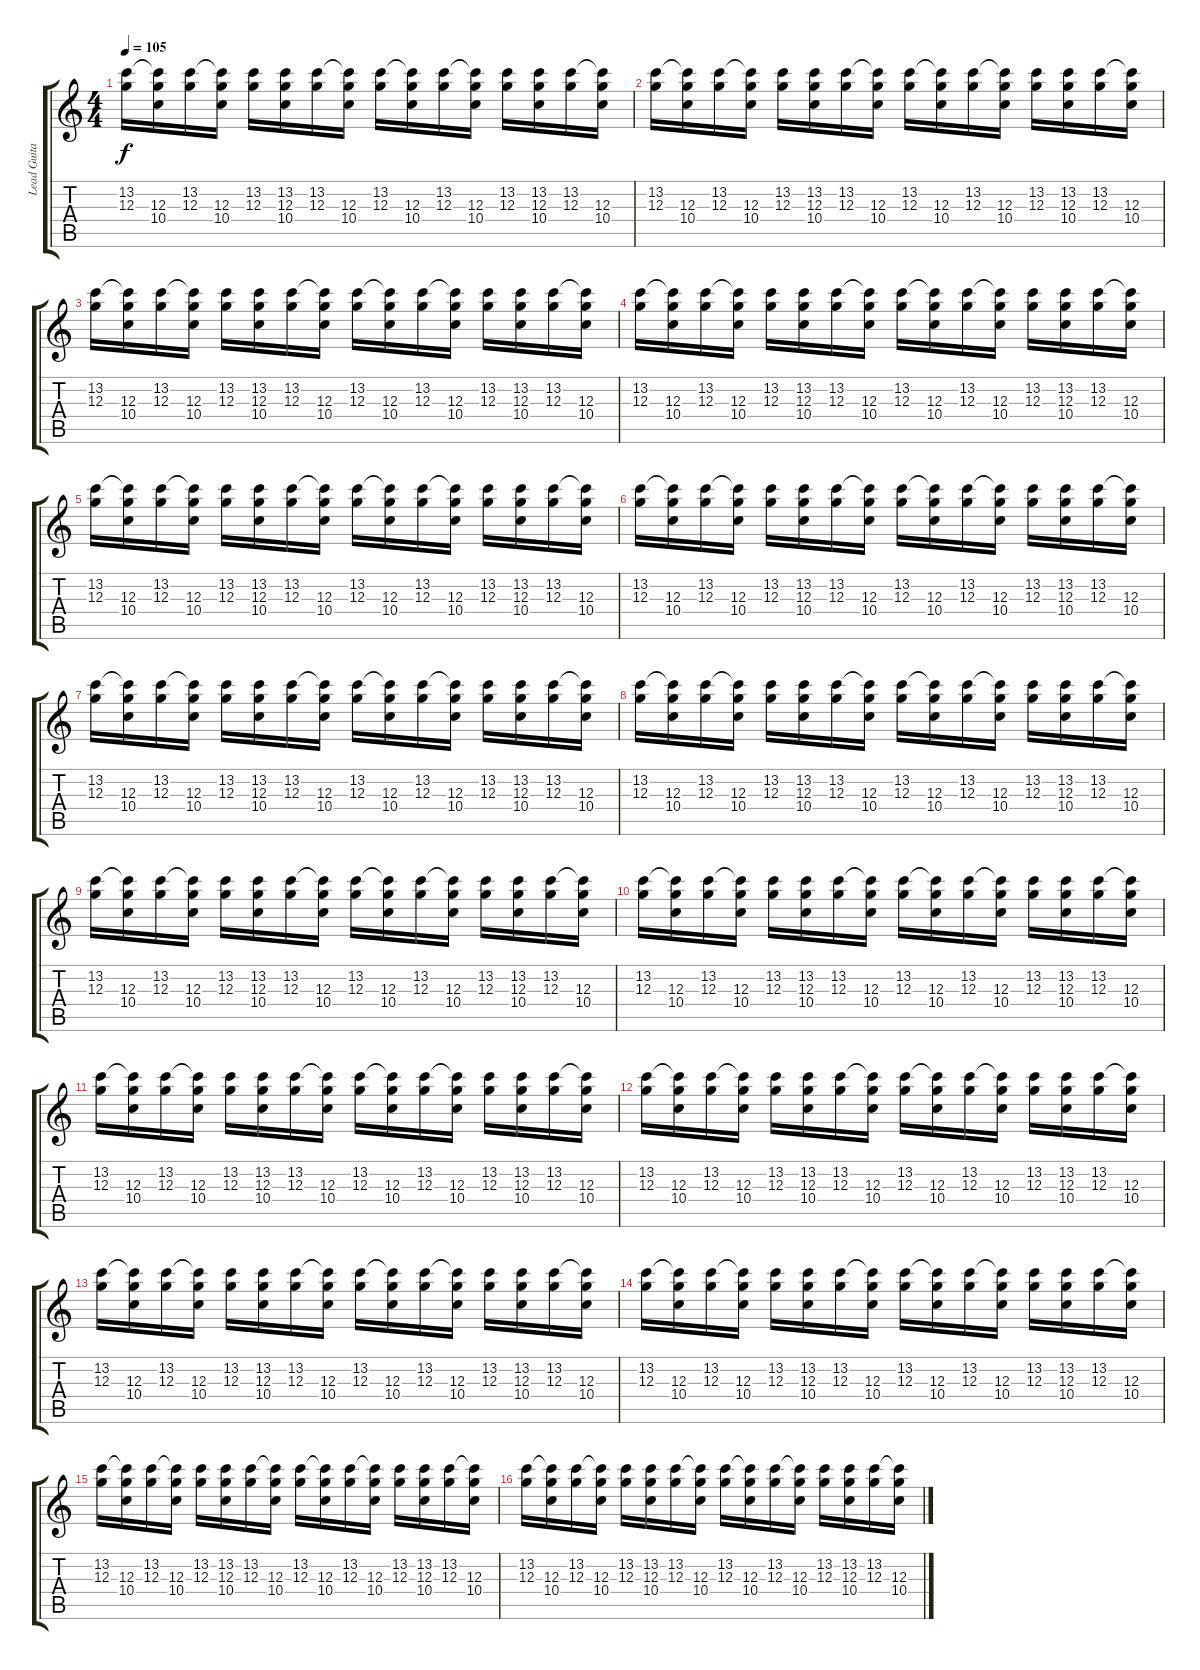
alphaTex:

\track ("Lead Guitar" "Lead Guita") {instrument overdrivenguitar}
\staff {score tabs}
\tuning (E4 B3 G3 D3 A2 E2) {hide}
\ts (4 4)
\tempo 105
\clef g2
\ks c
(13.2 12.3).16{dy f} (13.2{t} 12.3 10.4).16 (13.2 12.3).16 (13.2{t} 12.3 10.4).16 (13.2 12.3).16 (13.2 12.3 10.4).16 (13.2 12.3).16 (13.2{t} 12.3 10.4).16 (13.2 12.3).16 (13.2{t} 12.3 10.4).16 (13.2 12.3).16 (13.2{t} 12.3 10.4).16 (13.2 12.3).16 (13.2 12.3 10.4).16 (13.2 12.3).16 (13.2{t} 12.3 10.4).16 |
(13.2 12.3).16 (13.2{t} 12.3 10.4).16 (13.2 12.3).16 (13.2{t} 12.3 10.4).16 (13.2 12.3).16 (13.2 12.3 10.4).16 (13.2 12.3).16 (13.2{t} 12.3 10.4).16 (13.2 12.3).16 (13.2{t} 12.3 10.4).16 (13.2 12.3).16 (13.2{t} 12.3 10.4).16 (13.2 12.3).16 (13.2 12.3 10.4).16 (13.2 12.3).16 (13.2{t} 12.3 10.4).16 |
(13.2 12.3).16 (13.2{t} 12.3 10.4).16 (13.2 12.3).16 (13.2{t} 12.3 10.4).16 (13.2 12.3).16 (13.2 12.3 10.4).16 (13.2 12.3).16 (13.2{t} 12.3 10.4).16 (13.2 12.3).16 (13.2{t} 12.3 10.4).16 (13.2 12.3).16 (13.2{t} 12.3 10.4).16 (13.2 12.3).16 (13.2 12.3 10.4).16 (13.2 12.3).16 (13.2{t} 12.3 10.4).16 |
(13.2 12.3).16 (13.2{t} 12.3 10.4).16 (13.2 12.3).16 (13.2{t} 12.3 10.4).16 (13.2 12.3).16 (13.2 12.3 10.4).16 (13.2 12.3).16 (13.2{t} 12.3 10.4).16 (13.2 12.3).16 (13.2{t} 12.3 10.4).16 (13.2 12.3).16 (13.2{t} 12.3 10.4).16 (13.2 12.3).16 (13.2 12.3 10.4).16 (13.2 12.3).16 (13.2{t} 12.3 10.4).16 |
(13.2 12.3).16 (13.2{t} 12.3 10.4).16 (13.2 12.3).16 (13.2{t} 12.3 10.4).16 (13.2 12.3).16 (13.2 12.3 10.4).16 (13.2 12.3).16 (13.2{t} 12.3 10.4).16 (13.2 12.3).16 (13.2{t} 12.3 10.4).16 (13.2 12.3).16 (13.2{t} 12.3 10.4).16 (13.2 12.3).16 (13.2 12.3 10.4).16 (13.2 12.3).16 (13.2{t} 12.3 10.4).16 |
(13.2 12.3).16 (13.2{t} 12.3 10.4).16 (13.2 12.3).16 (13.2{t} 12.3 10.4).16 (13.2 12.3).16 (13.2 12.3 10.4).16 (13.2 12.3).16 (13.2{t} 12.3 10.4).16 (13.2 12.3).16 (13.2{t} 12.3 10.4).16 (13.2 12.3).16 (13.2{t} 12.3 10.4).16 (13.2 12.3).16 (13.2 12.3 10.4).16 (13.2 12.3).16 (13.2{t} 12.3 10.4).16 |
(13.2 12.3).16 (13.2{t} 12.3 10.4).16 (13.2 12.3).16 (13.2{t} 12.3 10.4).16 (13.2 12.3).16 (13.2 12.3 10.4).16 (13.2 12.3).16 (13.2{t} 12.3 10.4).16 (13.2 12.3).16 (13.2{t} 12.3 10.4).16 (13.2 12.3).16 (13.2{t} 12.3 10.4).16 (13.2 12.3).16 (13.2 12.3 10.4).16 (13.2 12.3).16 (13.2{t} 12.3 10.4).16 |
(13.2 12.3).16 (13.2{t} 12.3 10.4).16 (13.2 12.3).16 (13.2{t} 12.3 10.4).16 (13.2 12.3).16 (13.2 12.3 10.4).16 (13.2 12.3).16 (13.2{t} 12.3 10.4).16 (13.2 12.3).16 (13.2{t} 12.3 10.4).16 (13.2 12.3).16 (13.2{t} 12.3 10.4).16 (13.2 12.3).16 (13.2 12.3 10.4).16 (13.2 12.3).16 (13.2{t} 12.3 10.4).16 |
(13.2 12.3).16 (13.2{t} 12.3 10.4).16 (13.2 12.3).16 (13.2{t} 12.3 10.4).16 (13.2 12.3).16 (13.2 12.3 10.4).16 (13.2 12.3).16 (13.2{t} 12.3 10.4).16 (13.2 12.3).16 (13.2{t} 12.3 10.4).16 (13.2 12.3).16 (13.2{t} 12.3 10.4).16 (13.2 12.3).16 (13.2 12.3 10.4).16 (13.2 12.3).16 (13.2{t} 12.3 10.4).16 |
(13.2 12.3).16 (13.2{t} 12.3 10.4).16 (13.2 12.3).16 (13.2{t} 12.3 10.4).16 (13.2 12.3).16 (13.2 12.3 10.4).16 (13.2 12.3).16 (13.2{t} 12.3 10.4).16 (13.2 12.3).16 (13.2{t} 12.3 10.4).16 (13.2 12.3).16 (13.2{t} 12.3 10.4).16 (13.2 12.3).16 (13.2 12.3 10.4).16 (13.2 12.3).16 (13.2{t} 12.3 10.4).16 |
(13.2 12.3).16 (13.2{t} 12.3 10.4).16 (13.2 12.3).16 (13.2{t} 12.3 10.4).16 (13.2 12.3).16 (13.2 12.3 10.4).16 (13.2 12.3).16 (13.2{t} 12.3 10.4).16 (13.2 12.3).16 (13.2{t} 12.3 10.4).16 (13.2 12.3).16 (13.2{t} 12.3 10.4).16 (13.2 12.3).16 (13.2 12.3 10.4).16 (13.2 12.3).16 (13.2{t} 12.3 10.4).16 |
(13.2 12.3).16 (13.2{t} 12.3 10.4).16 (13.2 12.3).16 (13.2{t} 12.3 10.4).16 (13.2 12.3).16 (13.2 12.3 10.4).16 (13.2 12.3).16 (13.2{t} 12.3 10.4).16 (13.2 12.3).16 (13.2{t} 12.3 10.4).16 (13.2 12.3).16 (13.2{t} 12.3 10.4).16 (13.2 12.3).16 (13.2 12.3 10.4).16 (13.2 12.3).16 (13.2{t} 12.3 10.4).16 |
(13.2 12.3).16 (13.2{t} 12.3 10.4).16 (13.2 12.3).16 (13.2{t} 12.3 10.4).16 (13.2 12.3).16 (13.2 12.3 10.4).16 (13.2 12.3).16 (13.2{t} 12.3 10.4).16 (13.2 12.3).16 (13.2{t} 12.3 10.4).16 (13.2 12.3).16 (13.2{t} 12.3 10.4).16 (13.2 12.3).16 (13.2 12.3 10.4).16 (13.2 12.3).16 (13.2{t} 12.3 10.4).16 |
(13.2 12.3).16 (13.2{t} 12.3 10.4).16 (13.2 12.3).16 (13.2{t} 12.3 10.4).16 (13.2 12.3).16 (13.2 12.3 10.4).16 (13.2 12.3).16 (13.2{t} 12.3 10.4).16 (13.2 12.3).16 (13.2{t} 12.3 10.4).16 (13.2 12.3).16 (13.2{t} 12.3 10.4).16 (13.2 12.3).16 (13.2 12.3 10.4).16 (13.2 12.3).16 (13.2{t} 12.3 10.4).16 |
(13.2 12.3).16 (13.2{t} 12.3 10.4).16 (13.2 12.3).16 (13.2{t} 12.3 10.4).16 (13.2 12.3).16 (13.2 12.3 10.4).16 (13.2 12.3).16 (13.2{t} 12.3 10.4).16 (13.2 12.3).16 (13.2{t} 12.3 10.4).16 (13.2 12.3).16 (13.2{t} 12.3 10.4).16 (13.2 12.3).16 (13.2 12.3 10.4).16 (13.2 12.3).16 (13.2{t} 12.3 10.4).16 |
(13.2 12.3).16 (13.2{t} 12.3 10.4).16 (13.2 12.3).16 (13.2{t} 12.3 10.4).16 (13.2 12.3).16 (13.2 12.3 10.4).16 (13.2 12.3).16 (13.2{t} 12.3 10.4).16 (13.2 12.3).16 (13.2{t} 12.3 10.4).16 (13.2 12.3).16 (13.2{t} 12.3 10.4).16 (13.2 12.3).16 (13.2 12.3 10.4).16 (13.2 12.3).16 (13.2{t} 12.3 10.4).16
